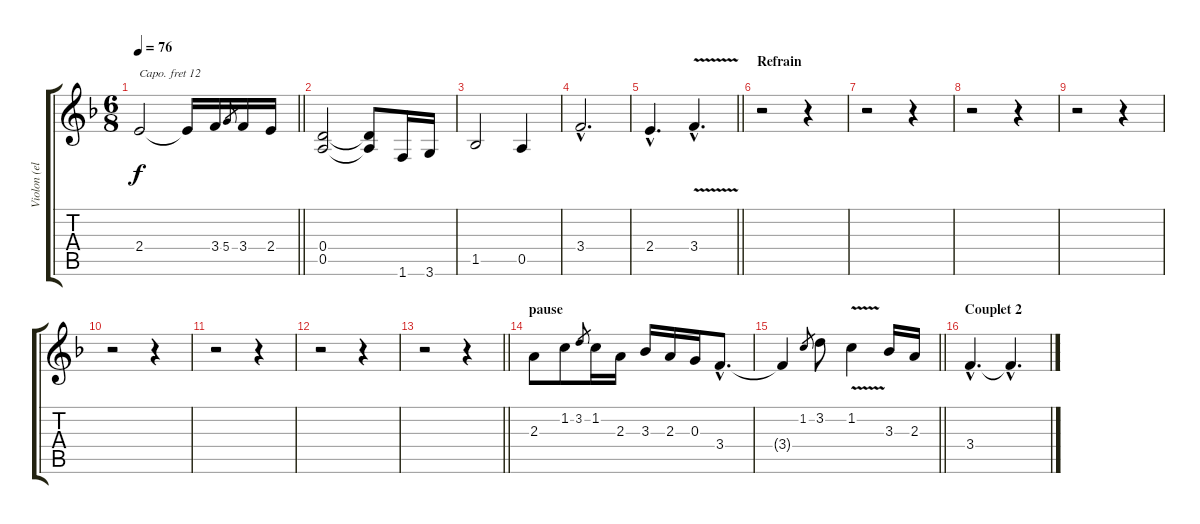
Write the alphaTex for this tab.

\track ("Violon (electric)" "Violon (el") {instrument flute}
\staff {score tabs}
\capo 12
\tuning (E4 B3 G3 D3 A2 E2) {hide}
\ts (6 8)
\tempo 76
\clef g2
\barLineRight lightlight
\ks f
2.4.2{dy f} 2.4{t}.16 3.4.16 5.4.8{gr} 3.4.16 2.4.16 |
(0.4 0.5).2 (0.4{t} 0.5{t}).8 1.6.16 3.6.16 |
1.5.2 0.5.4 |
3.4{hac}.2{d} |
\barLineRight lightlight
2.4{hac}.4{d} 3.4{v hac}.4{d} |
\section ("" "Refrain")
r.2 r.4 |
r.2 r.4 |
r.2 r.4 |
r.2 r.4 |
r.2 r.4 |
r.2 r.4 |
r.2 r.4 |
\barLineRight lightlight
r.2 r.4 |
\section ("" "pause")
2.3.8{volume 16} 1.2.8 3.2.8{gr} 1.2.16 2.3.16 3.3.16 2.3.16 0.3.16 3.4{hac}.8{d} |
\barLineRight lightlight
3.4{t}.4 1.2.8{gr} 3.2.8 1.2{v}.4 3.3.16 2.3.16 |
\section ("" "Couplet 2")
3.4{hac}.4{d volume 0} 3.4{hac t}.4{d}
